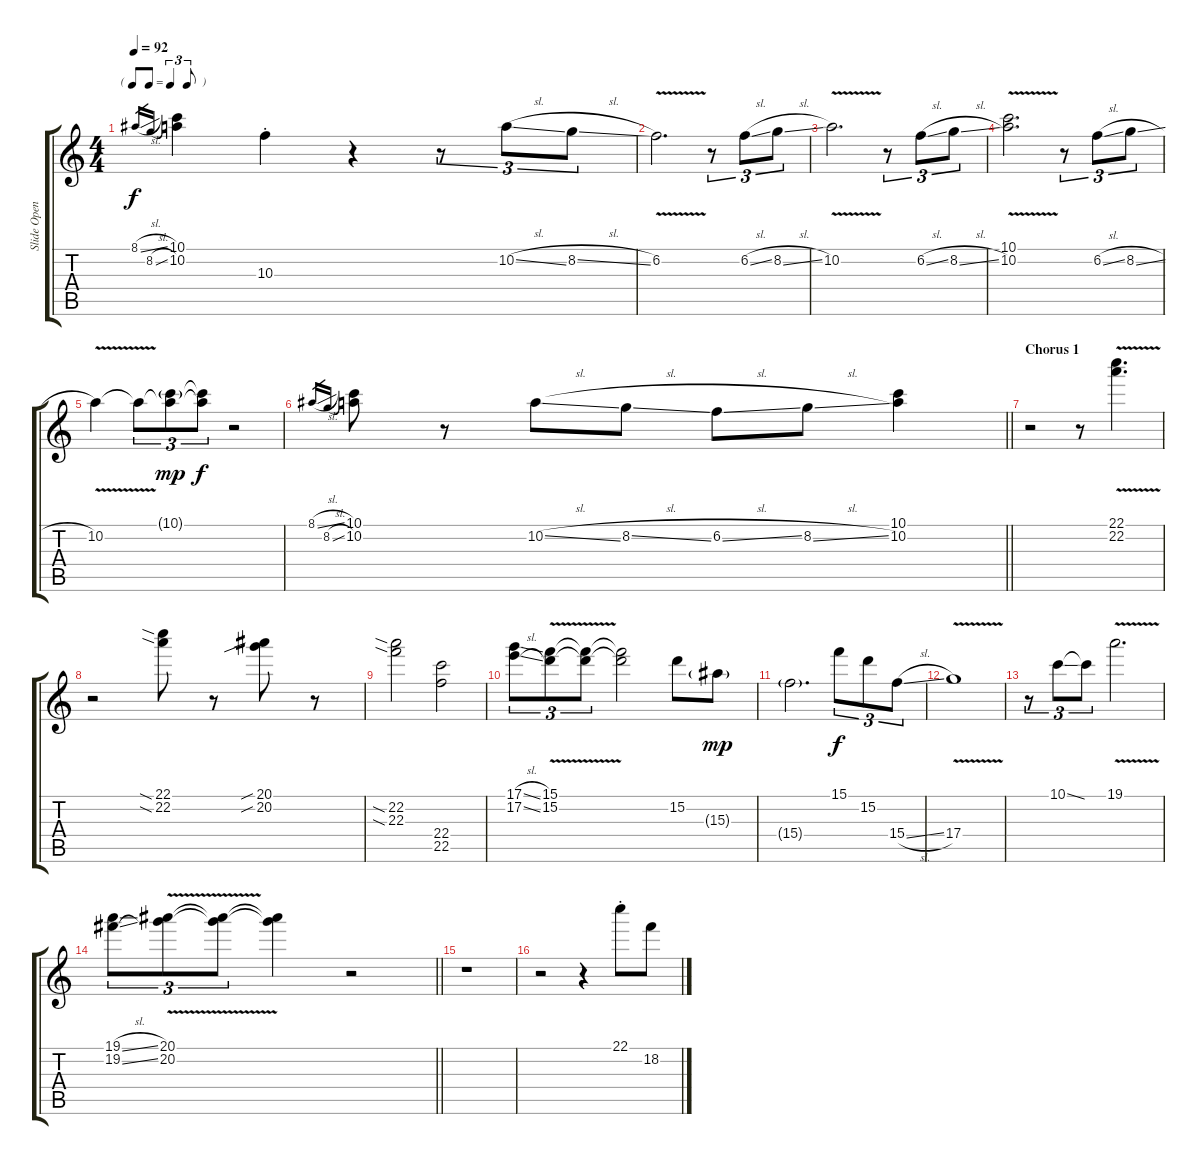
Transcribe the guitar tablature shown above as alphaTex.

\track ("Slide Open G (Ronnie)" "Slide Open") {instrument electricguitarjazz}
\staff {score tabs}
\tuning (D4 B3 G3 D3 G2 D2) {hide}
\ts (4 4)
\tf triplet8th
\tempo 92
\clef g2
\ks c
8.1{sl}.16{gr dy f} 8.2{sl}.16{gr} (10.1 10.2).4 10.3{st}.4 r.4 r.8{tu (3 2)} 10.2{sl}.8{tu (3 2)} 8.2{sl}.8{tu (3 2)} |
6.2{v}.2{d} r.8{tu (3 2)} 6.2{sl}.8{tu (3 2)} 8.2{sl}.8{tu (3 2)} |
10.2{v}.2{d} r.8{tu (3 2)} 6.2{sl}.8{tu (3 2)} 8.2{sl}.8{tu (3 2)} |
(10.1{v} 10.2{v}).2{d} r.8{tu (3 2)} 6.2{sl}.8{tu (3 2)} 8.2{sl}.8{tu (3 2)} |
10.2{v}.4 10.2{t}.8{tu (3 2)} (10.1{g} 10.2{t}).8{tu (3 2) dy mp} (10.1{t} 10.2{t}).8{tu (3 2) dy f} r.2 |
\barLineRight lightlight
8.1{sl}.16{gr} 8.2{sl}.16{gr} (10.1 10.2).8 r.8 10.2{sl}.8 8.2{sl}.8 6.2{sl}.8 8.2{sl}.8 (10.1 10.2).4 |
\section ("" "Chorus 1")
r.2 r.8 (22.1{v} 22.2{v}).4{d} |
r.2 (22.1{sia} 22.2{sia}).8 r.8 (20.1{sib} 20.2{sib}).8 r.8 |
(22.2{sia} 22.3{sia}).2 (22.4 22.5).2 |
(17.1{sl} 17.2{sl}).8{tu (3 2)} (15.1{v} 15.2{v}).8{tu (3 2)} (15.1{t} 15.2{t}).8{tu (3 2)} (15.1{t} 15.2{t}).2 15.2.8 15.3{g}.8{dy mp} |
15.4{g}.2{d} 15.1.8{tu (3 2) dy f} 15.2.8{tu (3 2)} 15.4{sl}.8{tu (3 2)} |
17.4{v}.1 |
r.8{tu (3 2)} 10.1{ss}.8{tu (3 2)} 10.1{t}.8{tu (3 2)} 19.1{v}.2{d} |
\barLineRight lightlight
(19.1{sl} 19.2{sl}).8{tu (3 2)} (20.1{v} 20.2{v}).8{tu (3 2)} (20.1{t} 20.2{t}).8{tu (3 2)} (20.1{t} 20.2{t}).4 r.2 |
r.1 |
r.2 r.4 22.1{st}.8 18.2{sl}.8
